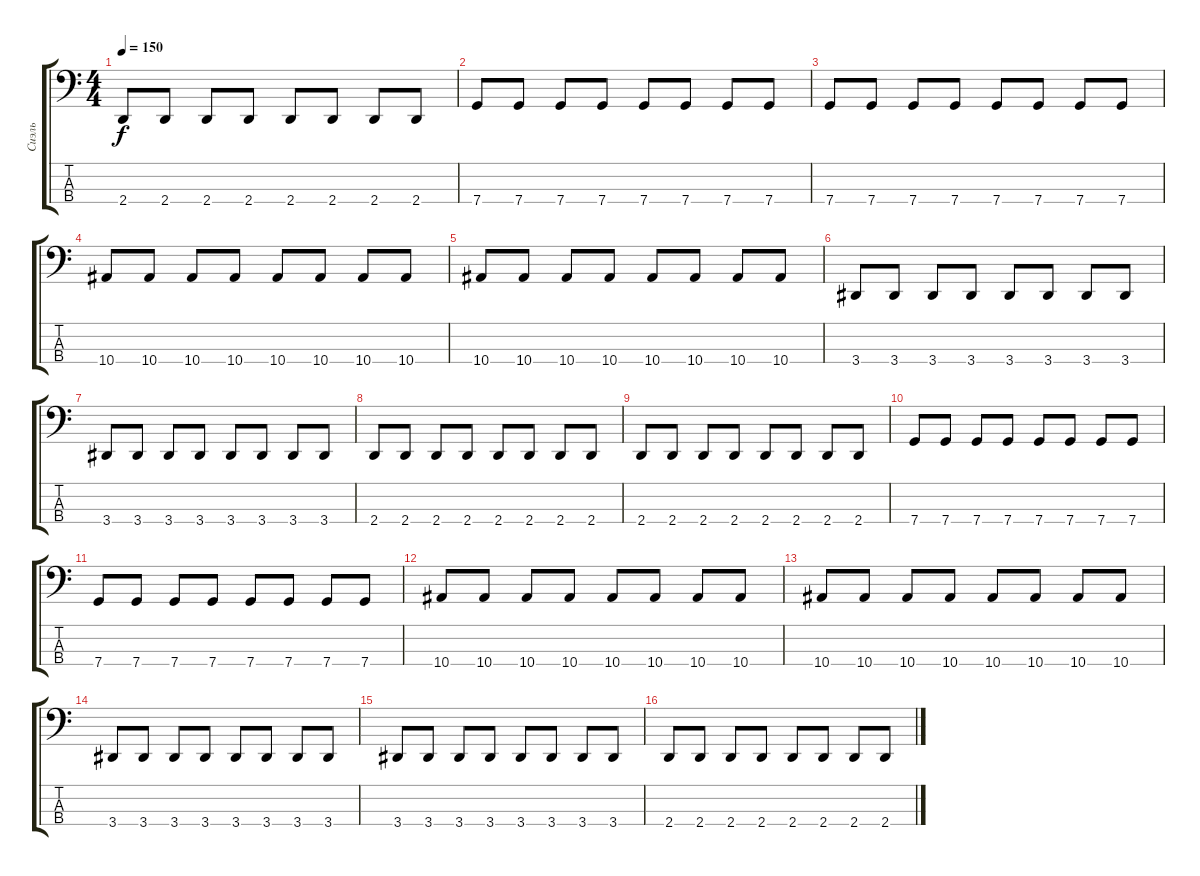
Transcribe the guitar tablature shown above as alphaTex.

\track ("Сиэль" "Сиэль") {instrument electricbassfinger}
\staff {score tabs}
\tuning (F2 C2 G1 C1) {hide}
\ts (4 4)
\tempo 150
\clef f4
\ks c
2.4.8{dy f} 2.4.8 2.4.8 2.4.8 2.4.8 2.4.8 2.4.8 2.4.8 |
7.4.8 7.4.8 7.4.8 7.4.8 7.4.8 7.4.8 7.4.8 7.4.8 |
7.4.8 7.4.8 7.4.8 7.4.8 7.4.8 7.4.8 7.4.8 7.4.8 |
10.4.8 10.4.8 10.4.8 10.4.8 10.4.8 10.4.8 10.4.8 10.4.8 |
10.4.8 10.4.8 10.4.8 10.4.8 10.4.8 10.4.8 10.4.8 10.4.8 |
3.4.8 3.4.8 3.4.8 3.4.8 3.4.8 3.4.8 3.4.8 3.4.8 |
3.4.8 3.4.8 3.4.8 3.4.8 3.4.8 3.4.8 3.4.8 3.4.8 |
2.4.8 2.4.8 2.4.8 2.4.8 2.4.8 2.4.8 2.4.8 2.4.8 |
2.4.8 2.4.8 2.4.8 2.4.8 2.4.8 2.4.8 2.4.8 2.4.8 |
7.4.8 7.4.8 7.4.8 7.4.8 7.4.8 7.4.8 7.4.8 7.4.8 |
7.4.8 7.4.8 7.4.8 7.4.8 7.4.8 7.4.8 7.4.8 7.4.8 |
10.4.8 10.4.8 10.4.8 10.4.8 10.4.8 10.4.8 10.4.8 10.4.8 |
10.4.8 10.4.8 10.4.8 10.4.8 10.4.8 10.4.8 10.4.8 10.4.8 |
3.4.8 3.4.8 3.4.8 3.4.8 3.4.8 3.4.8 3.4.8 3.4.8 |
3.4.8 3.4.8 3.4.8 3.4.8 3.4.8 3.4.8 3.4.8 3.4.8 |
2.4.8 2.4.8 2.4.8 2.4.8 2.4.8 2.4.8 2.4.8 2.4.8
